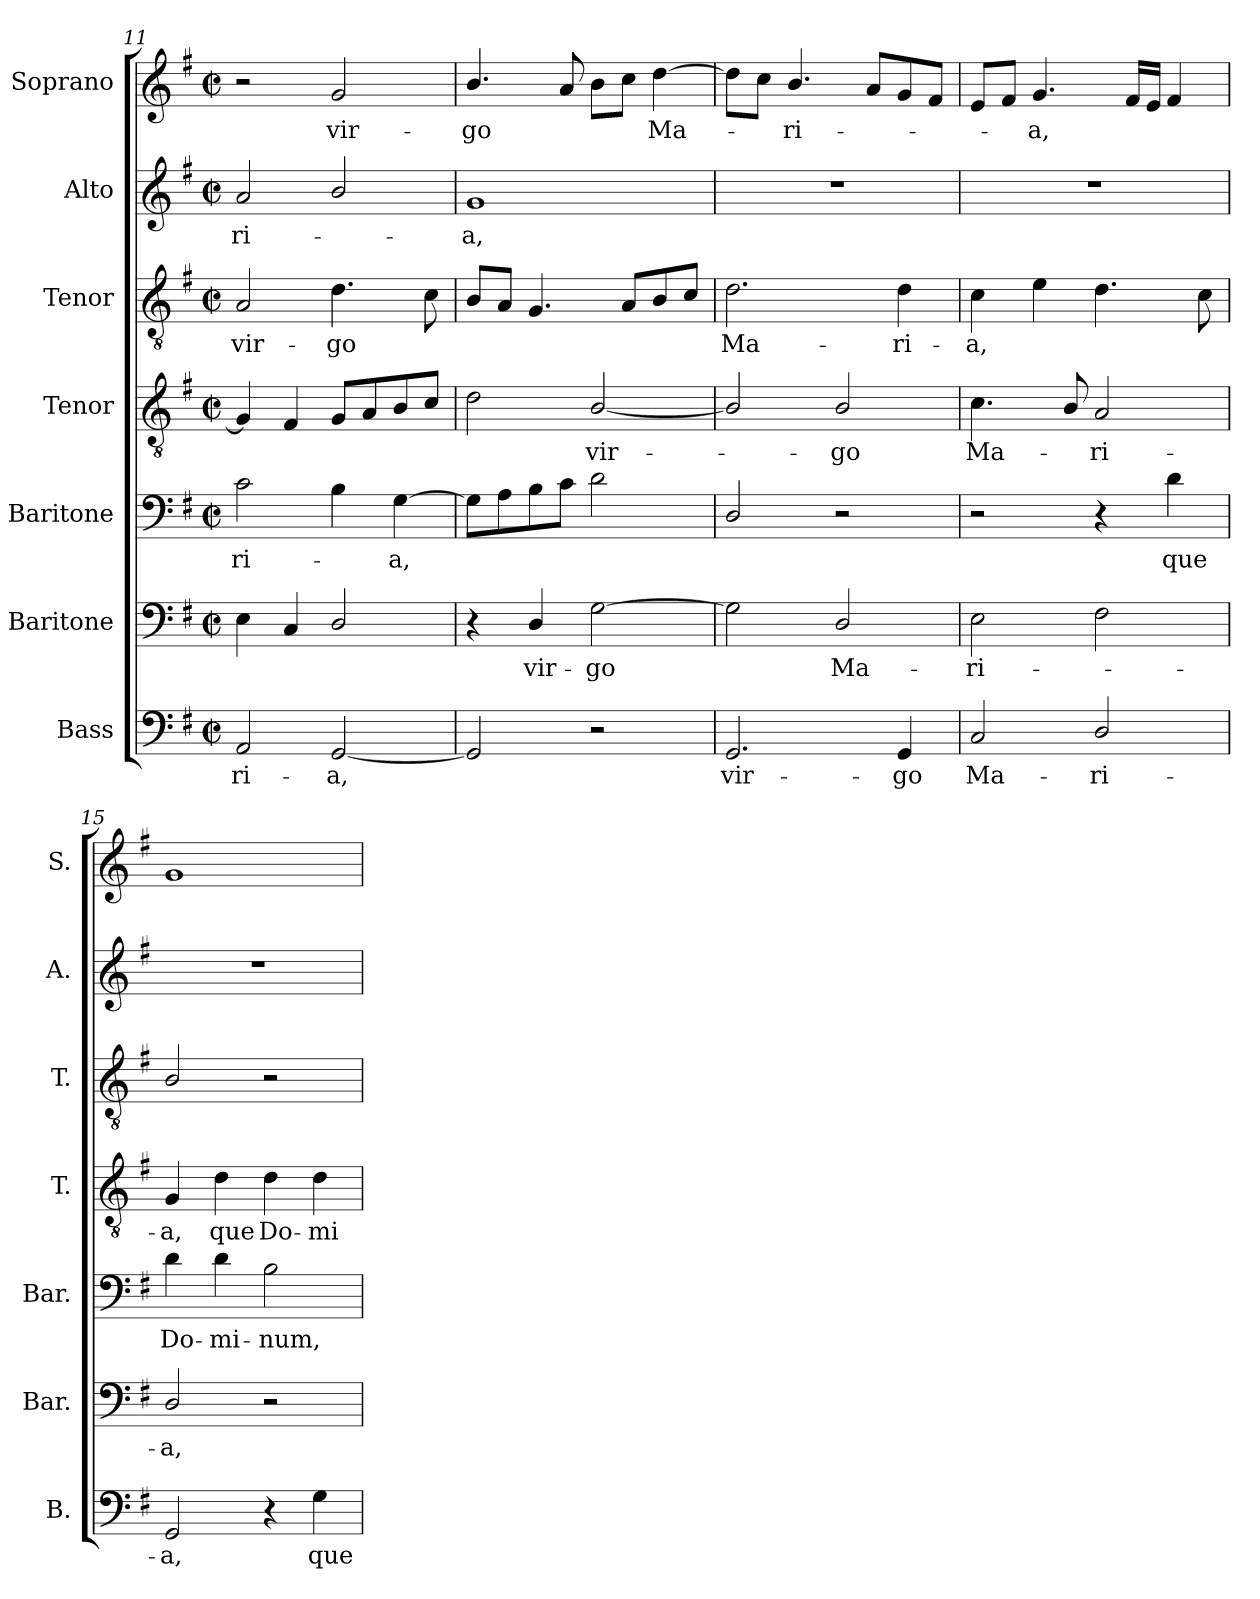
**kern	**text	**kern	**text	**kern	**text	**kern	**text	**kern	**text	**kern	**text	**kern	**text
*part7	*part7	*part6	*part6	*part5	*part5	*part4	*part4	*part3	*part3	*part2	*part2	*part1	*part1
*staff7	*staff7	*staff6	*staff6	*staff5	*staff5	*staff4	*staff4	*staff3	*staff3	*staff2	*staff2	*staff1	*staff1
*I"Bass	*	*I"Baritone	*	*I"Baritone	*	*I"Tenor	*	*I"Tenor	*	*I"Alto	*	*I"Soprano	*
*I'B.	*	*I'Bar.	*	*I'Bar.	*	*I'T.	*	*I'T.	*	*I'A.	*	*I'S.	*
*clefF4	*	*clefF4	*	*clefF4	*	*clefGv2	*	*clefGv2	*	*clefG2	*	*clefG2	*
*	*	*	*	*	*	*ITrd7c12	*	*ITrd7c12	*	*	*	*	*
*k[f#]	*	*k[f#]	*	*k[f#]	*	*k[f#]	*	*k[f#]	*	*k[f#]	*	*k[f#]	*
*G:	*	*G:	*	*G:	*	*G:	*	*G:	*	*G:	*	*G:	*
*M2/2	*	*M2/2	*	*M2/2	*	*M2/2	*	*M2/2	*	*M2/2	*	*M2/2	*
*met(c|)	*	*met(c|)	*	*met(c|)	*	*met(c|)	*	*met(c|)	*	*met(c|)	*	*met(c|)	*
=11	=11	=11	=11	=11	=11	=11	=11	=11	=11	=11	=11	=11	=11
!	!LO:LY:b:color=#000000	!	!	!	!	!	!	!	!	!	!	!	!
!	!	!	!	!	!LO:LY:b:color=#000000	!	!	!	!	!	!	!	!
!	!	!	!	!	!	!	!	!	!LO:LY:b:color=#000000	!	!	!	!
!	!	!	!	!	!	!	!	!	!	!	!LO:LY:b:color=#000000	!	!
2AAi/	-ri-	4Ei\	.	2ci\	-ri-	4GGi/]	.	2AAi/	vir-	2ai/	-ri-	2r	.
.	.	4Ci/	.	.	.	4FF#i/	.	.	.	.	.	.	.
!	!LO:LY:b:color=#000000	!	!	!	!	!	!	!	!	!	!	!	!
!	!	!	!	!	!	!	!	!	!LO:LY:b:color=#000000	!	!	!	!
!	!	!	!	!	!	!	!	!	!	!	!	!	!LO:LY:b:color=#000000
[2GGi/	-a,	2Di/	.	4Bi\	.	8GGi/L	.	4.Di\	-go	2bi/	.	2gi/	vir-
.	.	.	.	.	.	8AAi/	.	.	.	.	.	.	.
!	!	!	!	!	!LO:LY:b:color=#000000	!	!	!	!	!	!	!	!
.	.	.	.	[4Gi\	-a,	8BBi/	.	.	.	.	.	.	.
.	.	.	.	.	.	8Ci/J	.	8Ci\	.	.	.	.	.
=12	=12	=12	=12	=12	=12	=12	=12	=12	=12	=12	=12	=12	=12
!	!	!	!	!	!	!	!	!	!	!	!LO:LY:b:color=#000000	!	!
!	!	!	!	!	!	!	!	!	!	!	!	!	!LO:LY:b:color=#000000
2GGi/]	.	4r	.	8Gi\L]	.	2Di\	.	8BBi/L	.	1gi	-a,	4.bi/	-go
.	.	.	.	8Ai\	.	.	.	8AAi/J	.	.	.	.	.
!	!	!	!LO:LY:b:color=#000000	!	!	!	!	!	!	!	!	!	!
.	.	4Di/	vir-	8Bi\	.	.	.	4.GGi/	.	.	.	.	.
.	.	.	.	8ci\J	.	.	.	.	.	.	.	8ai/	.
!	!	!	!LO:LY:b:color=#000000	!	!	!	!	!	!	!	!	!	!
!	!	!	!	!	!	!	!LO:LY:b:color=#000000	!	!	!	!	!	!
2r	.	[2Gi\	-go	2di\	.	[2BBi/	vir-	.	.	.	.	8bi\L	.
.	.	.	.	.	.	.	.	8AAi/L	.	.	.	8cci\J	.
!	!	!	!	!	!	!	!	!	!	!	!	!	!LO:LY:b:color=#000000
.	.	.	.	.	.	.	.	8BBi/	.	.	.	[4ddi\	Ma-
.	.	.	.	.	.	.	.	8Ci/J	.	.	.	.	.
=13	=13	=13	=13	=13	=13	=13	=13	=13	=13	=13	=13	=13	=13
!	!LO:LY:b:color=#000000	!	!	!	!	!	!	!	!	!	!	!	!
!	!	!	!	!	!	!	!	!	!LO:LY:b:color=#000000	!	!	!	!
2.GGi/	vir-	2Gi\]	.	2Di/	.	2BBi/]	.	2.Di\	Ma-	1r	.	8ddi\L]	.
.	.	.	.	.	.	.	.	.	.	.	.	8cci\J	.
!	!	!	!	!	!	!	!	!	!	!	!	!	!LO:LY:b:color=#000000
.	.	.	.	.	.	.	.	.	.	.	.	4.bi/	-ri-
!	!	!	!LO:LY:b:color=#000000	!	!	!	!	!	!	!	!	!	!
!	!	!	!	!	!	!	!LO:LY:b:color=#000000	!	!	!	!	!	!
.	.	2Di/	Ma-	2r	.	2BBi/	-go	.	.	.	.	.	.
.	.	.	.	.	.	.	.	.	.	.	.	8ai/L	.
!	!LO:LY:b:color=#000000	!	!	!	!	!	!	!	!	!	!	!	!
!	!	!	!	!	!	!	!	!	!LO:LY:b:color=#000000	!	!	!	!
4GGi/	-go	.	.	.	.	.	.	4Di\	-ri-	.	.	8gi/	.
.	.	.	.	.	.	.	.	.	.	.	.	8f#i/J	.
!!LO:PB:g=z
=14	=14	=14	=14	=14	=14	=14	=14	=14	=14	=14	=14	=14	=14
!	!LO:LY:b:color=#000000	!	!	!	!	!	!	!	!	!	!	!	!
!	!	!	!LO:LY:b:color=#000000	!	!	!	!	!	!	!	!	!	!
!	!	!	!	!	!	!	!LO:LY:b:color=#000000	!	!	!	!	!	!
!	!	!	!	!	!	!	!	!	!LO:LY:b:color=#000000	!	!	!	!
2Ci/	Ma-	2Ei\	-ri-	2r	.	4.Ci\	Ma-	4Ci\	-a,	1r	.	8ei/L	.
.	.	.	.	.	.	.	.	.	.	.	.	8f#i/J	.
!	!	!	!	!	!	!	!	!	!	!	!	!	!LO:LY:b:color=#000000
.	.	.	.	.	.	.	.	4Ei\	.	.	.	4.gi/	-a,
.	.	.	.	.	.	8BBi/	.	.	.	.	.	.	.
!	!LO:LY:b:color=#000000	!	!	!	!	!	!	!	!	!	!	!	!
!	!	!	!	!	!	!	!LO:LY:b:color=#000000	!	!	!	!	!	!
2Di/	-ri-	2F#i\	.	4r	.	2AAi/	-ri-	4.Di\	.	.	.	.	.
.	.	.	.	.	.	.	.	.	.	.	.	16f#i/LL	.
.	.	.	.	.	.	.	.	.	.	.	.	16ei/JJ	.
!	!	!	!	!	!LO:LY:b:color=#000000	!	!	!	!	!	!	!	!
.	.	.	.	4di\	que	.	.	.	.	.	.	4f#i/	.
.	.	.	.	.	.	.	.	8Ci\	.	.	.	.	.
=15	=15	=15	=15	=15	=15	=15	=15	=15	=15	=15	=15	=15	=15
!	!LO:LY:b:color=#000000	!	!	!	!	!	!	!	!	!	!	!	!
!	!	!	!LO:LY:b:color=#000000	!	!	!	!	!	!	!	!	!	!
!	!	!	!	!	!LO:LY:b:color=#000000	!	!	!	!	!	!	!	!
!	!	!	!	!	!	!	!LO:LY:b:color=#000000	!	!	!	!	!	!
2GGi/	-a,	2Di/	-a,	4di\	Do-	4GGi/	-a,	2BBi/	.	1r	.	1gi	.
!	!	!	!	!	!LO:LY:b:color=#000000	!	!	!	!	!	!	!	!
!	!	!	!	!	!	!	!LO:LY:b:color=#000000	!	!	!	!	!	!
.	.	.	.	4di\	-mi-	4Di\	que	.	.	.	.	.	.
!	!	!	!	!	!LO:LY:b:color=#000000	!	!	!	!	!	!	!	!
!	!	!	!	!	!	!	!LO:LY:b:color=#000000	!	!	!	!	!	!
4r	.	2r	.	2Bi\	-num,	4Di\	Do-	2r	.	.	.	.	.
!	!LO:LY:b:color=#000000	!	!	!	!	!	!	!	!	!	!	!	!
!	!	!	!	!	!	!	!LO:LY:b:color=#000000	!	!	!	!	!	!
4Gi\	que	.	.	.	.	4Di\	-mi-	.	.	.	.	.	.
=	=	=	=	=	=	=	=	=	=	=	=	=	=
*-	*-	*-	*-	*-	*-	*-	*-	*-	*-	*-	*-	*-	*-
